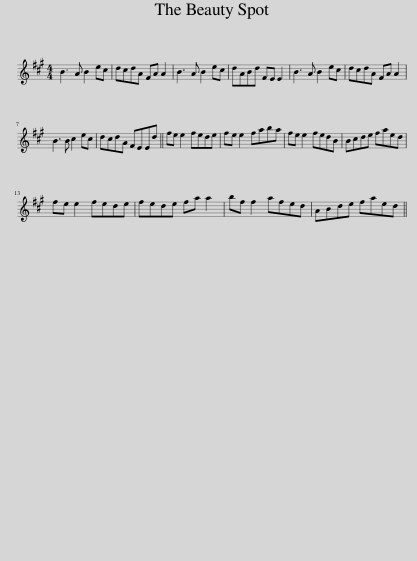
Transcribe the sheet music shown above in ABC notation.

X:1
L:1/8
M:4/4
I:linebreak $
K:A
V:1 treble
V:1
 B3 A B2 ec | dcdA FA A2 | B3 A B2 ec | dABd FE E2 | B3 A B2 ec | %5
 dcdA FA A2 |$ B3 B c2 ec | dcdA FEEd || fe e2 fede | fe e2 faba | %10
 fe e2 fedB | Bcde faed |$ fe e2 fede | fede fa a2 | bf f2 afed | %15
 ABde faed || %16
